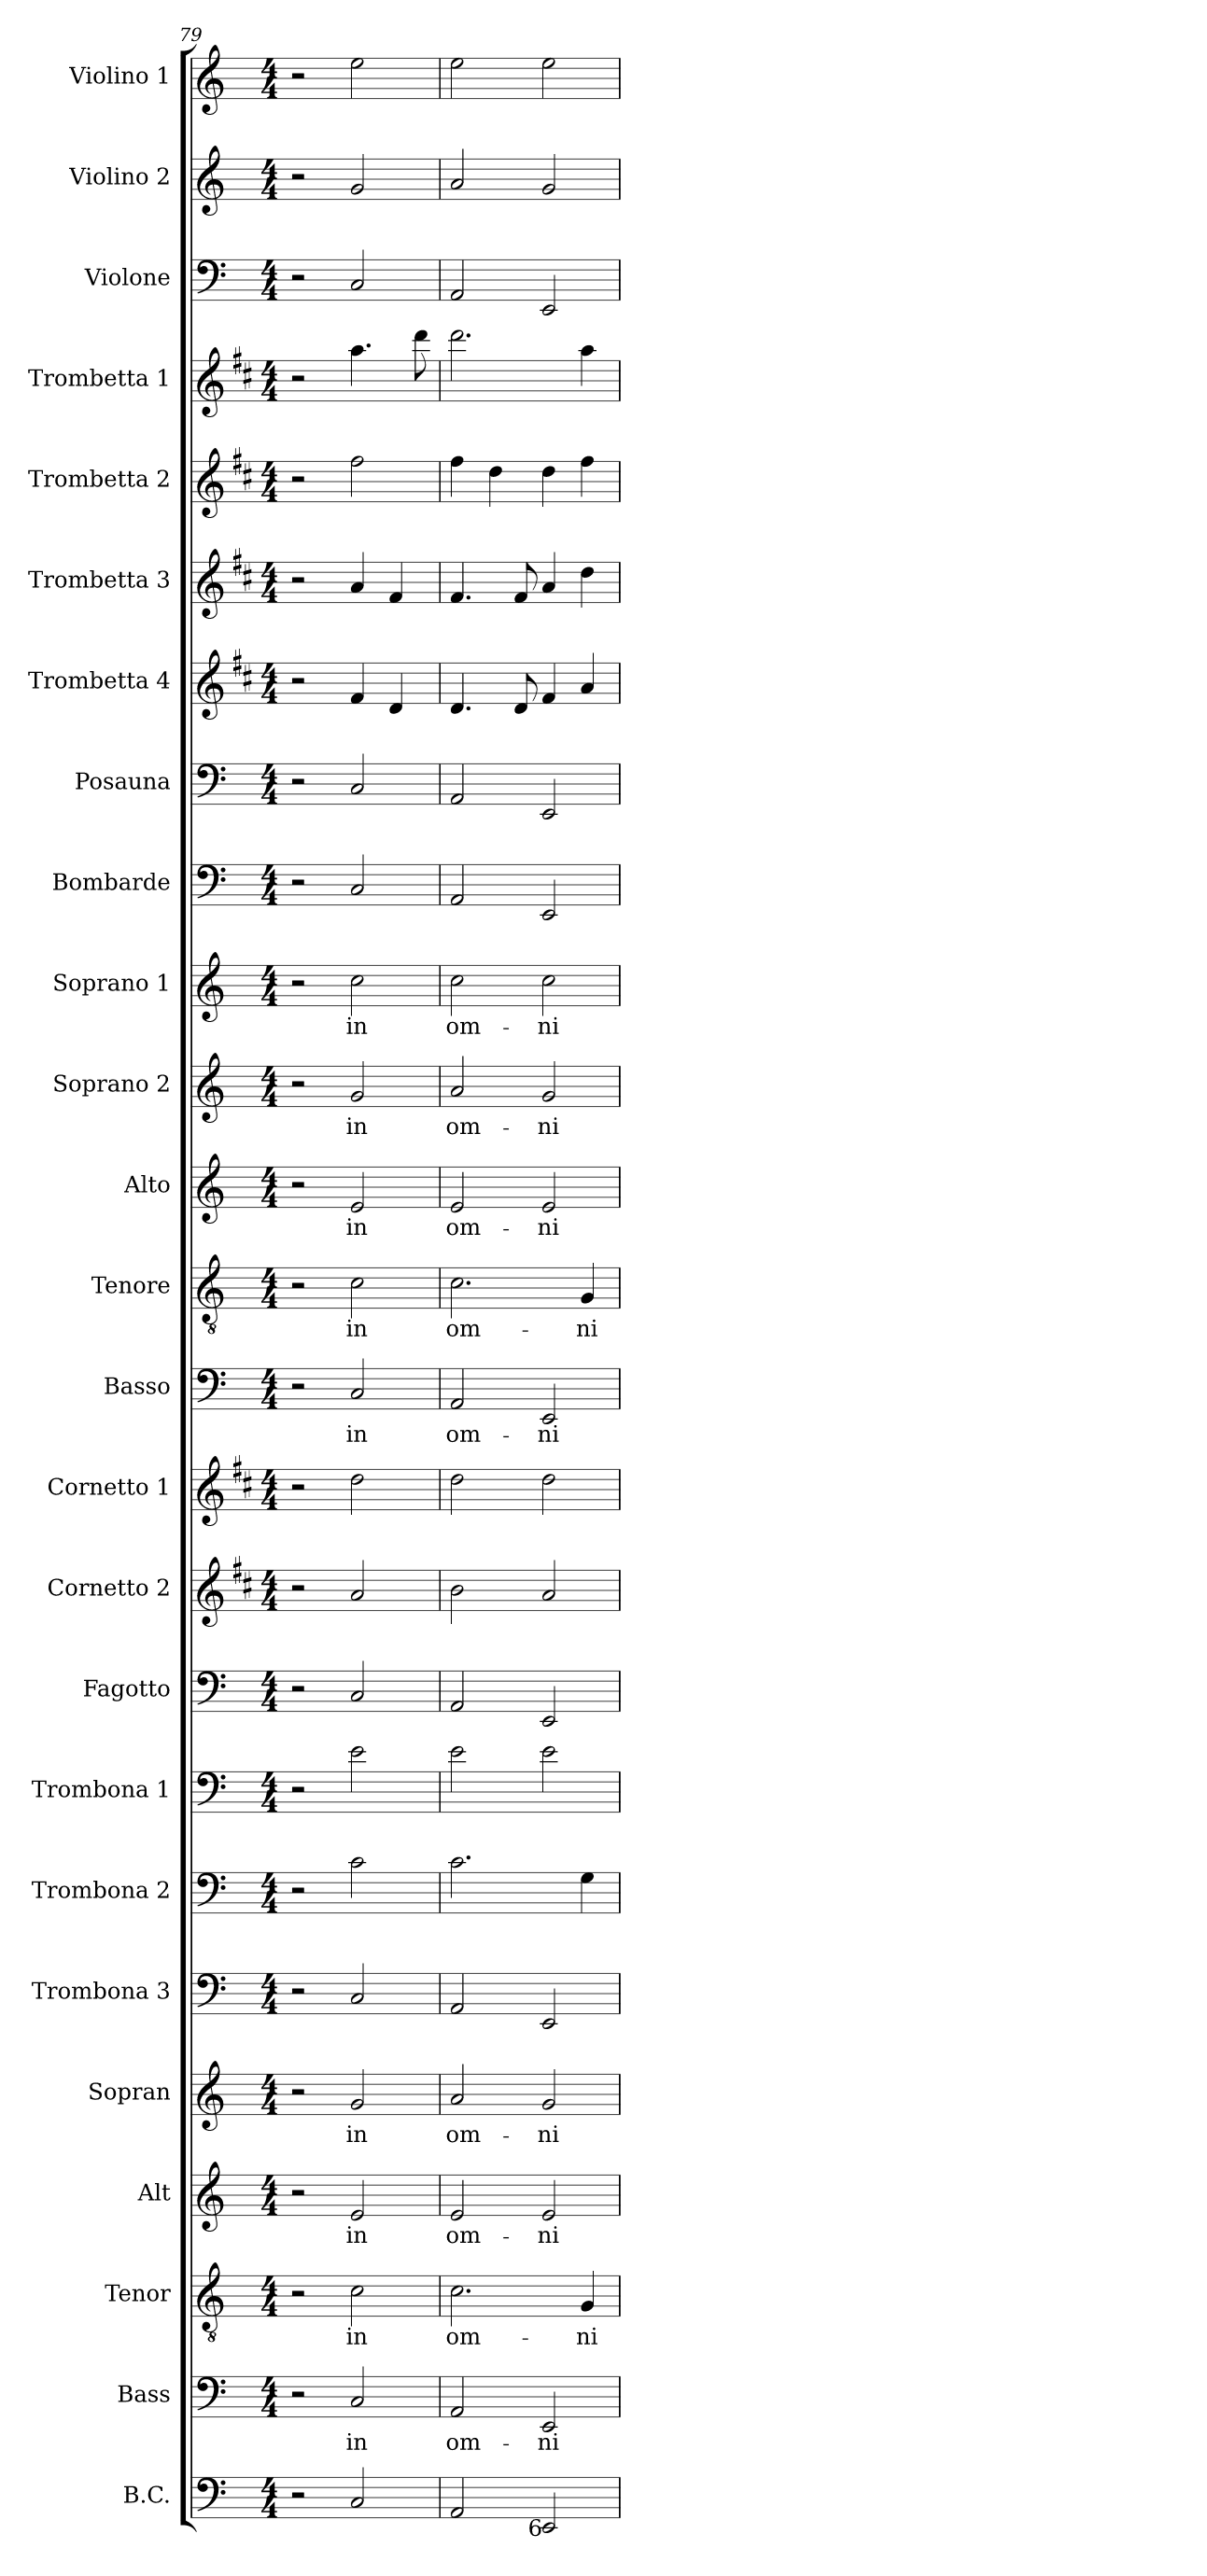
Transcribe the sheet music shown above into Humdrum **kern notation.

**kern	**kern	**text	**kern	**text	**kern	**text	**kern	**text	**kern	**kern	**kern	**kern	**kern	**kern	**kern	**text	**kern	**text	**kern	**text	**kern	**text	**kern	**text	**kern	**kern	**kern	**kern	**kern	**kern	**kern	**kern	**kern
*part25	*part24	*part24	*part23	*part23	*part22	*part22	*part21	*part21	*part20	*part19	*part18	*part17	*part16	*part15	*part14	*part14	*part13	*part13	*part12	*part12	*part11	*part11	*part10	*part10	*part9	*part8	*part7	*part6	*part5	*part4	*part3	*part2	*part1
*staff25	*staff24	*staff24	*staff23	*staff23	*staff22	*staff22	*staff21	*staff21	*staff20	*staff19	*staff18	*staff17	*staff16	*staff15	*staff14	*staff14	*staff13	*staff13	*staff12	*staff12	*staff11	*staff11	*staff10	*staff10	*staff9	*staff8	*staff7	*staff6	*staff5	*staff4	*staff3	*staff2	*staff1
*I"B.C.	*I"Bass	*	*I"Tenor	*	*I"Alt	*	*I"Sopran	*	*I"Trombona 3	*I"Trombona 2	*I"Trombona 1	*I"Fagotto	*I"Cornetto 2	*I"Cornetto 1	*I"Basso	*	*I"Tenore	*	*I"Alto	*	*I"Soprano 2	*	*I"Soprano 1	*	*I"Bombarde	*I"Posauna	*I"Trombetta 4	*I"Trombetta 3	*I"Trombetta 2	*I"Trombetta 1	*I"Violone	*I"Violino 2	*I"Violino 1
*I'B.C.	*I'B.	*	*I'T.	*	*I'A.	*	*I'S.	*	*I'Tbn. 2	*I'Tbn. 2	*I'Tbn. 1	*I'Fag.	*I'Cor. 2	*I'Cor. 1	*I'B.	*	*I'T.	*	*I'A.	*	*I'S.	*	*I'S.	*	*	*	*	*	*	*	*	*I'Vl. 2	*I'Vl. 1
*clefF4	*clefF4	*	*clefGv2	*	*clefG2	*	*clefG2	*	*clefF4	*clefF4	*clefF4	*clefF4	*clefG2	*clefG2	*clefF4	*	*clefGv2	*	*clefG2	*	*clefG2	*	*clefG2	*	*clefF4	*clefF4	*clefG2	*clefG2	*clefG2	*clefG2	*clefF4	*clefG2	*clefG2
*	*	*	*ITrd7c12	*	*	*	*	*	*	*	*	*	*ITrd1c2	*ITrd1c2	*	*	*ITrd7c12	*	*	*	*	*	*	*	*	*	*ITrd1c2	*ITrd1c2	*ITrd1c2	*ITrd1c2	*	*	*
*k[]	*k[]	*	*k[]	*	*k[]	*	*k[]	*	*k[]	*k[]	*k[]	*k[]	*k[]	*k[]	*k[]	*	*k[]	*	*k[]	*	*k[]	*	*k[]	*	*k[]	*k[]	*k[]	*k[]	*k[]	*k[]	*k[]	*k[]	*k[]
*C:	*C:	*	*C:	*	*C:	*	*C:	*	*C:	*C:	*C:	*C:	*C:	*C:	*C:	*	*C:	*	*C:	*	*C:	*	*C:	*	*C:	*C:	*C:	*C:	*C:	*C:	*C:	*C:	*C:
*M4/4	*M4/4	*	*M4/4	*	*M4/4	*	*M4/4	*	*M4/4	*M4/4	*M4/4	*M4/4	*M4/4	*M4/4	*M4/4	*	*M4/4	*	*M4/4	*	*M4/4	*	*M4/4	*	*M4/4	*M4/4	*M4/4	*M4/4	*M4/4	*M4/4	*M4/4	*M4/4	*M4/4
=79	=79	=79	=79	=79	=79	=79	=79	=79	=79	=79	=79	=79	=79	=79	=79	=79	=79	=79	=79	=79	=79	=79	=79	=79	=79	=79	=79	=79	=79	=79	=79	=79	=79
2r	2r	.	2r	.	2r	.	2r	.	2r	2r	2r	2r	2r	2r	2r	.	2r	.	2r	.	2r	.	2r	.	2r	2r	2r	2r	2r	2r	2r	2r	2r
!	!	!LO:LY:b:color=#000000	!	!	!	!	!	!	!	!	!	!	!	!	!	!	!	!	!	!	!	!	!	!	!	!	!	!	!	!	!	!	!
!	!	!	!	!LO:LY:b:color=#000000	!	!	!	!	!	!	!	!	!	!	!	!	!	!	!	!	!	!	!	!	!	!	!	!	!	!	!	!	!
!	!	!	!	!	!	!LO:LY:b:color=#000000	!	!	!	!	!	!	!	!	!	!	!	!	!	!	!	!	!	!	!	!	!	!	!	!	!	!	!
!	!	!	!	!	!	!	!	!LO:LY:b:color=#000000	!	!	!	!	!	!	!	!	!	!	!	!	!	!	!	!	!	!	!	!	!	!	!	!	!
!	!	!	!	!	!	!	!	!	!	!	!	!	!	!	!	!LO:LY:b:color=#000000	!	!	!	!	!	!	!	!	!	!	!	!	!	!	!	!	!
!	!	!	!	!	!	!	!	!	!	!	!	!	!	!	!	!	!	!LO:LY:b:color=#000000	!	!	!	!	!	!	!	!	!	!	!	!	!	!	!
!	!	!	!	!	!	!	!	!	!	!	!	!	!	!	!	!	!	!	!	!LO:LY:b:color=#000000	!	!	!	!	!	!	!	!	!	!	!	!	!
!	!	!	!	!	!	!	!	!	!	!	!	!	!	!	!	!	!	!	!	!	!	!LO:LY:b:color=#000000	!	!	!	!	!	!	!	!	!	!	!
!	!	!	!	!	!	!	!	!	!	!	!	!	!	!	!	!	!	!	!	!	!	!	!	!LO:LY:b:color=#000000	!	!	!	!	!	!	!	!	!
2Ci/	2Ci/	in	2Ci\	in	2ei/	in	2gi/	in	2Ci/	2ci\	2ei\	2Ci/	2gi/	2cci\	2Ci/	in	2Ci\	in	2ei/	in	2gi/	in	2cci\	in	2Ci/	2Ci/	4ei/	4gi/	2eei\	4.ggi\	2Ci/	2gi/	2eei\
.	.	.	.	.	.	.	.	.	.	.	.	.	.	.	.	.	.	.	.	.	.	.	.	.	.	.	4ci/	4ei/	.	.	.	.	.
.	.	.	.	.	.	.	.	.	.	.	.	.	.	.	.	.	.	.	.	.	.	.	.	.	.	.	.	.	.	8ccci\	.	.	.
=80	=80	=80	=80	=80	=80	=80	=80	=80	=80	=80	=80	=80	=80	=80	=80	=80	=80	=80	=80	=80	=80	=80	=80	=80	=80	=80	=80	=80	=80	=80	=80	=80	=80
!	!	!LO:LY:b:color=#000000	!	!	!	!	!	!	!	!	!	!	!	!	!	!	!	!	!	!	!	!	!	!	!	!	!	!	!	!	!	!	!
!	!	!	!	!LO:LY:b:color=#000000	!	!	!	!	!	!	!	!	!	!	!	!	!	!	!	!	!	!	!	!	!	!	!	!	!	!	!	!	!
!	!	!	!	!	!	!LO:LY:b:color=#000000	!	!	!	!	!	!	!	!	!	!	!	!	!	!	!	!	!	!	!	!	!	!	!	!	!	!	!
!	!	!	!	!	!	!	!	!LO:LY:b:color=#000000	!	!	!	!	!	!	!	!	!	!	!	!	!	!	!	!	!	!	!	!	!	!	!	!	!
!	!	!	!	!	!	!	!	!	!	!	!	!	!	!	!	!LO:LY:b:color=#000000	!	!	!	!	!	!	!	!	!	!	!	!	!	!	!	!	!
!	!	!	!	!	!	!	!	!	!	!	!	!	!	!	!	!	!	!LO:LY:b:color=#000000	!	!	!	!	!	!	!	!	!	!	!	!	!	!	!
!	!	!	!	!	!	!	!	!	!	!	!	!	!	!	!	!	!	!	!	!LO:LY:b:color=#000000	!	!	!	!	!	!	!	!	!	!	!	!	!
!	!	!	!	!	!	!	!	!	!	!	!	!	!	!	!	!	!	!	!	!	!	!LO:LY:b:color=#000000	!	!	!	!	!	!	!	!	!	!	!
!	!	!	!	!	!	!	!	!	!	!	!	!	!	!	!	!	!	!	!	!	!	!	!	!LO:LY:b:color=#000000	!	!	!	!	!	!	!	!	!
2AAi/	2AAi/	om-	2.Ci\	om-	2ei/	om-	2ai/	om-	2AAi/	2.ci\	2ei\	2AAi/	2ai\	2cci\	2AAi/	om-	2.Ci\	om-	2ei/	om-	2ai/	om-	2cci\	om-	2AAi/	2AAi/	4.ci/	4.ei/	4eei\	2.ccci\	2AAi/	2ai/	2eei\
.	.	.	.	.	.	.	.	.	.	.	.	.	.	.	.	.	.	.	.	.	.	.	.	.	.	.	.	.	4cci\	.	.	.	.
.	.	.	.	.	.	.	.	.	.	.	.	.	.	.	.	.	.	.	.	.	.	.	.	.	.	.	8ci/	8ei/	.	.	.	.	.
!	!	!LO:LY:b:color=#000000	!	!	!	!	!	!	!	!	!	!	!	!	!	!	!	!	!	!	!	!	!	!	!	!	!	!	!	!	!	!	!
!	!	!	!	!	!	!LO:LY:b:color=#000000	!	!	!	!	!	!	!	!	!	!	!	!	!	!	!	!	!	!	!	!	!	!	!	!	!	!	!
!	!	!	!	!	!	!	!	!LO:LY:b:color=#000000	!	!	!	!	!	!	!	!	!	!	!	!	!	!	!	!	!	!	!	!	!	!	!	!	!
!	!	!	!	!	!	!	!	!	!	!	!	!	!	!	!	!LO:LY:b:color=#000000	!	!	!	!	!	!	!	!	!	!	!	!	!	!	!	!	!
!	!	!	!	!	!	!	!	!	!	!	!	!	!	!	!	!	!	!	!	!LO:LY:b:color=#000000	!	!	!	!	!	!	!	!	!	!	!	!	!
!	!	!	!	!	!	!	!	!	!	!	!	!	!	!	!	!	!	!	!	!	!	!LO:LY:b:color=#000000	!	!	!	!	!	!	!	!	!	!	!
!LO:TX:b:rj:t=6	!	!	!	!	!	!	!	!	!	!	!	!	!	!	!	!	!	!	!	!	!	!	!	!	!	!	!	!	!	!	!	!	!
!	!	!	!	!	!	!	!	!	!	!	!	!	!	!	!	!	!	!	!	!	!	!	!	!LO:LY:b:color=#000000	!	!	!	!	!	!	!	!	!
2EEi/	2EEi/	-ni	.	.	2ei/	-ni	2gi/	-ni	2EEi/	.	2ei\	2EEi/	2gi/	2cci\	2EEi/	-ni	.	.	2ei/	-ni	2gi/	-ni	2cci\	-ni	2EEi/	2EEi/	4ei/	4gi/	4cci\	.	2EEi/	2gi/	2eei\
!	!	!	!	!LO:LY:b:color=#000000	!	!	!	!	!	!	!	!	!	!	!	!	!	!	!	!	!	!	!	!	!	!	!	!	!	!	!	!	!
!	!	!	!	!	!	!	!	!	!	!	!	!	!	!	!	!	!	!LO:LY:b:color=#000000	!	!	!	!	!	!	!	!	!	!	!	!	!	!	!
.	.	.	4GGi/	-ni	.	.	.	.	.	4Gi\	.	.	.	.	.	.	4GGi/	-ni	.	.	.	.	.	.	.	.	4gi/	4cci\	4eei\	4ggi\	.	.	.
=	=	=	=	=	=	=	=	=	=	=	=	=	=	=	=	=	=	=	=	=	=	=	=	=	=	=	=	=	=	=	=	=	=
*-	*-	*-	*-	*-	*-	*-	*-	*-	*-	*-	*-	*-	*-	*-	*-	*-	*-	*-	*-	*-	*-	*-	*-	*-	*-	*-	*-	*-	*-	*-	*-	*-	*-
